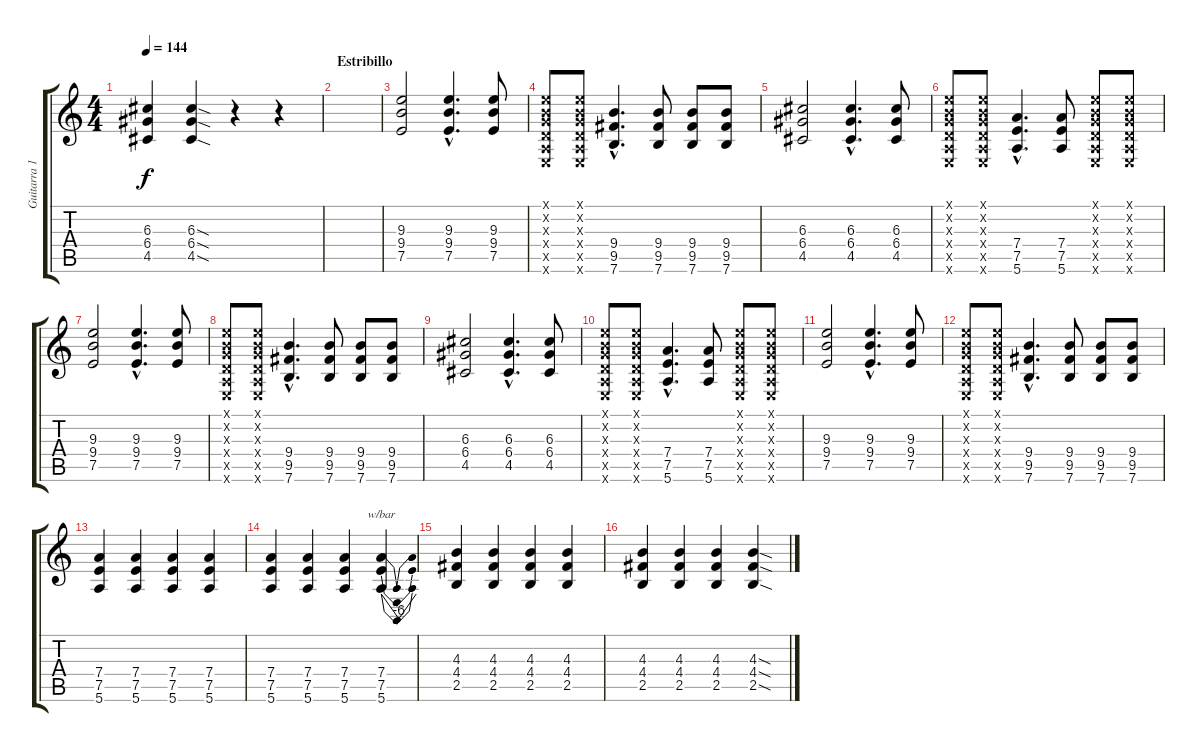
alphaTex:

\track ("Guitarra 1 (Evan)" "Guitarra 1") {instrument distortionguitar}
\staff {score tabs}
\tuning (E4 B3 G3 D3 A2 E2) {hide}
\ts (4 4)
\tempo 144
\clef g2
\ks c
(6.3 6.4 4.5).4{dy f} (6.3{sod} 6.4{sod} 4.5{sod}).4 r.4 r.4 |
\section ("" "Estribillo")
|
(9.3 9.4 7.5).2 (9.3{hac} 9.4{hac} 7.5{hac}).4{d} (9.3 9.4 7.5).8 |
(0.1{x} 0.2{x} 0.3{x} 0.4{x} 0.5{x} 0.6{x}).8 (0.1{x} 0.2{x} 0.3{x} 0.4{x} 0.5{x} 0.6{x}).8 (9.4{hac} 9.5{hac} 7.6{hac}).4{d} (9.4 9.5 7.6).8 (9.4 9.5 7.6).8 (9.4 9.5 7.6).8 |
(6.3 6.4 4.5).2 (6.3{hac} 6.4{hac} 4.5{hac}).4{d} (6.3 6.4 4.5).8 |
(0.1{x} 0.2{x} 0.3{x} 0.4{x} 0.5{x} 0.6{x}).8 (0.1{x} 0.2{x} 0.3{x} 0.4{x} 0.5{x} 0.6{x}).8 (7.4{hac} 7.5{hac} 5.6{hac}).4{d} (7.4 7.5 5.6).8 (0.1{x} 0.2{x} 0.3{x} 0.4{x} 0.5{x} 0.6{x}).8 (0.1{x} 0.2{x} 0.3{x} 0.4{x} 0.5{x} 0.6{x}).8 |
(9.3 9.4 7.5).2 (9.3{hac} 9.4{hac} 7.5{hac}).4{d} (9.3 9.4 7.5).8 |
(0.1{x} 0.2{x} 0.3{x} 0.4{x} 0.5{x} 0.6{x}).8 (0.1{x} 0.2{x} 0.3{x} 0.4{x} 0.5{x} 0.6{x}).8 (9.4{hac} 9.5{hac} 7.6{hac}).4{d} (9.4 9.5 7.6).8 (9.4 9.5 7.6).8 (9.4 9.5 7.6).8 |
(6.3 6.4 4.5).2 (6.3{hac} 6.4{hac} 4.5{hac}).4{d} (6.3 6.4 4.5).8 |
(0.1{x} 0.2{x} 0.3{x} 0.4{x} 0.5{x} 0.6{x}).8 (0.1{x} 0.2{x} 0.3{x} 0.4{x} 0.5{x} 0.6{x}).8 (7.4{hac} 7.5{hac} 5.6{hac}).4{d} (7.4 7.5 5.6).8 (0.1{x} 0.2{x} 0.3{x} 0.4{x} 0.5{x} 0.6{x}).8 (0.1{x} 0.2{x} 0.3{x} 0.4{x} 0.5{x} 0.6{x}).8 |
(9.3 9.4 7.5).2 (9.3{hac} 9.4{hac} 7.5{hac}).4{d} (9.3 9.4 7.5).8 |
(0.1{x} 0.2{x} 0.3{x} 0.4{x} 0.5{x} 0.6{x}).8 (0.1{x} 0.2{x} 0.3{x} 0.4{x} 0.5{x} 0.6{x}).8 (9.4{hac} 9.5{hac} 7.6{hac}).4{d} (9.4 9.5 7.6).8 (9.4 9.5 7.6).8 (9.4 9.5 7.6).8 |
(7.4 7.5 5.6).4 (7.4 7.5 5.6).4 (7.4 7.5 5.6).4 (7.4 7.5 5.6).4 |
(7.4 7.5 5.6).4 (7.4 7.5 5.6).4 (7.4 7.5 5.6).4 (7.4 7.5 5.6).4{tbe (dip default 0 0 30 -24 60 0)} |
(4.3 4.4 2.5).4 (4.3 4.4 2.5).4 (4.3 4.4 2.5).4 (4.3 4.4 2.5).4 |
(4.3 4.4 2.5).4 (4.3 4.4 2.5).4 (4.3 4.4 2.5).4 (4.3{sod} 4.4{sod} 2.5{sod}).4
